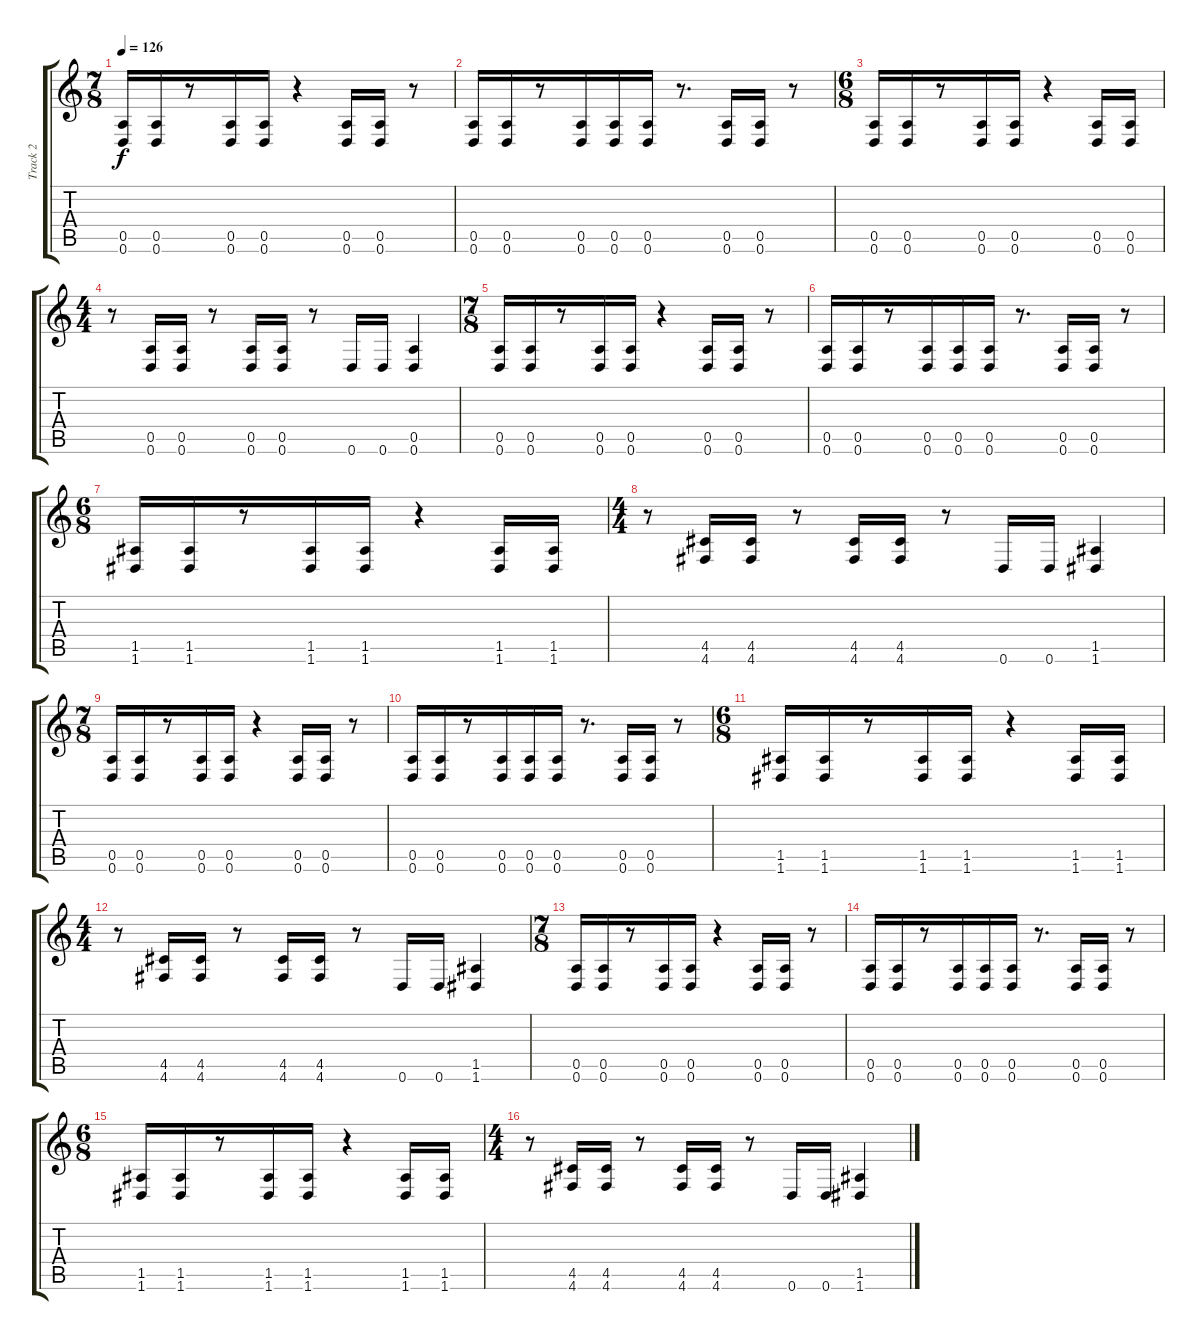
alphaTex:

\track ("Track 2" "Track 2") {instrument distortionguitar}
\staff {score tabs}
\tuning (D4 B3 G3 D3 A2 D2) {hide}
\ts (7 8)
\tempo 126
\clef g2
\ks c
(0.5 0.6).16{dy f} (0.5 0.6).16 r.8 (0.5 0.6).16 (0.5 0.6).16 r.4 (0.5 0.6).16 (0.5 0.6).16 r.8 |
(0.5 0.6).16 (0.5 0.6).16 r.8 (0.5 0.6).16 (0.5 0.6).16 (0.5 0.6).16 r.8{d} (0.5 0.6).16 (0.5 0.6).16 r.8 |
\ts (6 8)
(0.5 0.6).16 (0.5 0.6).16 r.8 (0.5 0.6).16 (0.5 0.6).16 r.4 (0.5 0.6).16 (0.5 0.6).16 |
\ts (4 4)
r.8 (0.5 0.6).16 (0.5 0.6).16 r.8 (0.5 0.6).16 (0.5 0.6).16 r.8 0.6.16 0.6.16 (0.5 0.6).4 |
\ts (7 8)
(0.5 0.6).16 (0.5 0.6).16 r.8 (0.5 0.6).16 (0.5 0.6).16 r.4 (0.5 0.6).16 (0.5 0.6).16 r.8 |
(0.5 0.6).16 (0.5 0.6).16 r.8 (0.5 0.6).16 (0.5 0.6).16 (0.5 0.6).16 r.8{d} (0.5 0.6).16 (0.5 0.6).16 r.8 |
\ts (6 8)
(1.5 1.6).16 (1.5 1.6).16 r.8 (1.5 1.6).16 (1.5 1.6).16 r.4 (1.5 1.6).16 (1.5 1.6).16 |
\ts (4 4)
r.8 (4.5 4.6).16 (4.5 4.6).16 r.8 (4.5 4.6).16 (4.5 4.6).16 r.8 0.6.16 0.6.16 (1.5 1.6).4 |
\ts (7 8)
(0.5 0.6).16 (0.5 0.6).16 r.8 (0.5 0.6).16 (0.5 0.6).16 r.4 (0.5 0.6).16 (0.5 0.6).16 r.8 |
(0.5 0.6).16 (0.5 0.6).16 r.8 (0.5 0.6).16 (0.5 0.6).16 (0.5 0.6).16 r.8{d} (0.5 0.6).16 (0.5 0.6).16 r.8 |
\ts (6 8)
(1.5 1.6).16 (1.5 1.6).16 r.8 (1.5 1.6).16 (1.5 1.6).16 r.4 (1.5 1.6).16 (1.5 1.6).16 |
\ts (4 4)
r.8 (4.5 4.6).16 (4.5 4.6).16 r.8 (4.5 4.6).16 (4.5 4.6).16 r.8 0.6.16 0.6.16 (1.5 1.6).4 |
\ts (7 8)
(0.5 0.6).16 (0.5 0.6).16 r.8 (0.5 0.6).16 (0.5 0.6).16 r.4 (0.5 0.6).16 (0.5 0.6).16 r.8 |
(0.5 0.6).16 (0.5 0.6).16 r.8 (0.5 0.6).16 (0.5 0.6).16 (0.5 0.6).16 r.8{d} (0.5 0.6).16 (0.5 0.6).16 r.8 |
\ts (6 8)
(1.5 1.6).16 (1.5 1.6).16 r.8 (1.5 1.6).16 (1.5 1.6).16 r.4 (1.5 1.6).16 (1.5 1.6).16 |
\ts (4 4)
r.8 (4.5 4.6).16 (4.5 4.6).16 r.8 (4.5 4.6).16 (4.5 4.6).16 r.8 0.6.16 0.6.16 (1.5 1.6).4
